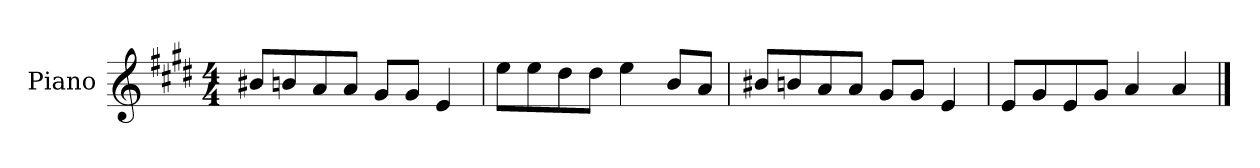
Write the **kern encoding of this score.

**kern
*part1
*staff1
*I"Piano
*I'P-no
*clefG2
*k[f#c#g#d#]
*M4/4
*MM90
=1
8b#X/L
8bn/
8a/
8a/J
8g#/L
8g#/J
4e/
=2
8ee\L
8ee\
8dd#\
8dd#\J
4ee\
8b/L
8a/J
=3
8b#X/L
8bn/
8a/
8a/J
8g#/L
8g#/J
4e/
=4
8e/L
8g#/
8e/
8g#/J
4a/
4a/
==
*-
